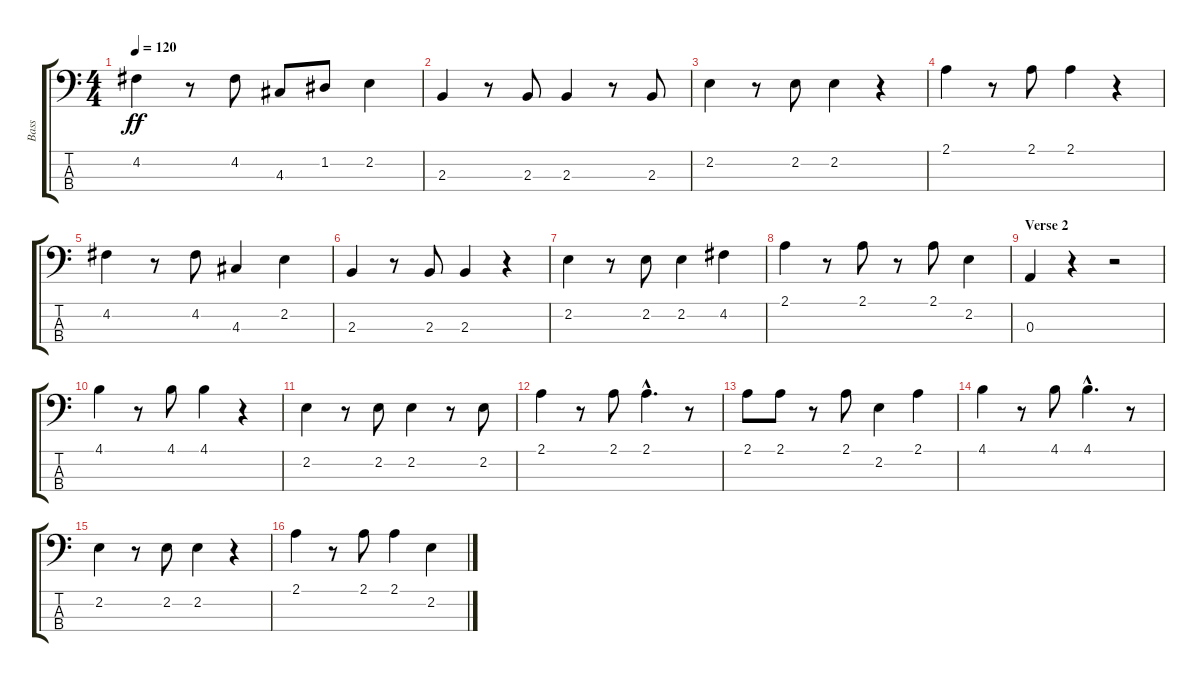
\track ("Bass" "Bass") {instrument fretlessbass}
\staff {score tabs}
\tuning (G2 D2 A1 E1) {hide}
\ts (4 4)
\tempo 120
\clef f4
\ks c
4.2.4{dy ff} r.8 4.2.8 4.3.8 1.2.8 2.2.4 |
2.3.4 r.8 2.3.8 2.3.4 r.8 2.3.8 |
2.2.4 r.8 2.2.8 2.2.4 r.4 |
2.1.4 r.8 2.1.8 2.1.4 r.4 |
4.2.4 r.8 4.2.8 4.3.4 2.2.4 |
2.3.4 r.8 2.3.8 2.3.4 r.4 |
2.2.4 r.8 2.2.8 2.2.4 4.2.4 |
2.1.4 r.8 2.1.8 r.8 2.1.8 2.2.4 |
\section ("" "Verse 2")
0.3.4 r.4 r.2 |
4.1.4 r.8 4.1.8 4.1.4 r.4 |
2.2.4 r.8 2.2.8 2.2.4 r.8 2.2.8 |
2.1.4 r.8 2.1.8 2.1{hac}.4{d} r.8 |
2.1.8 2.1.8 r.8 2.1.8 2.2.4 2.1.4 |
4.1.4 r.8 4.1.8 4.1{hac}.4{d} r.8 |
2.2.4 r.8 2.2.8 2.2.4 r.4 |
2.1.4 r.8 2.1.8 2.1.4 2.2.4
